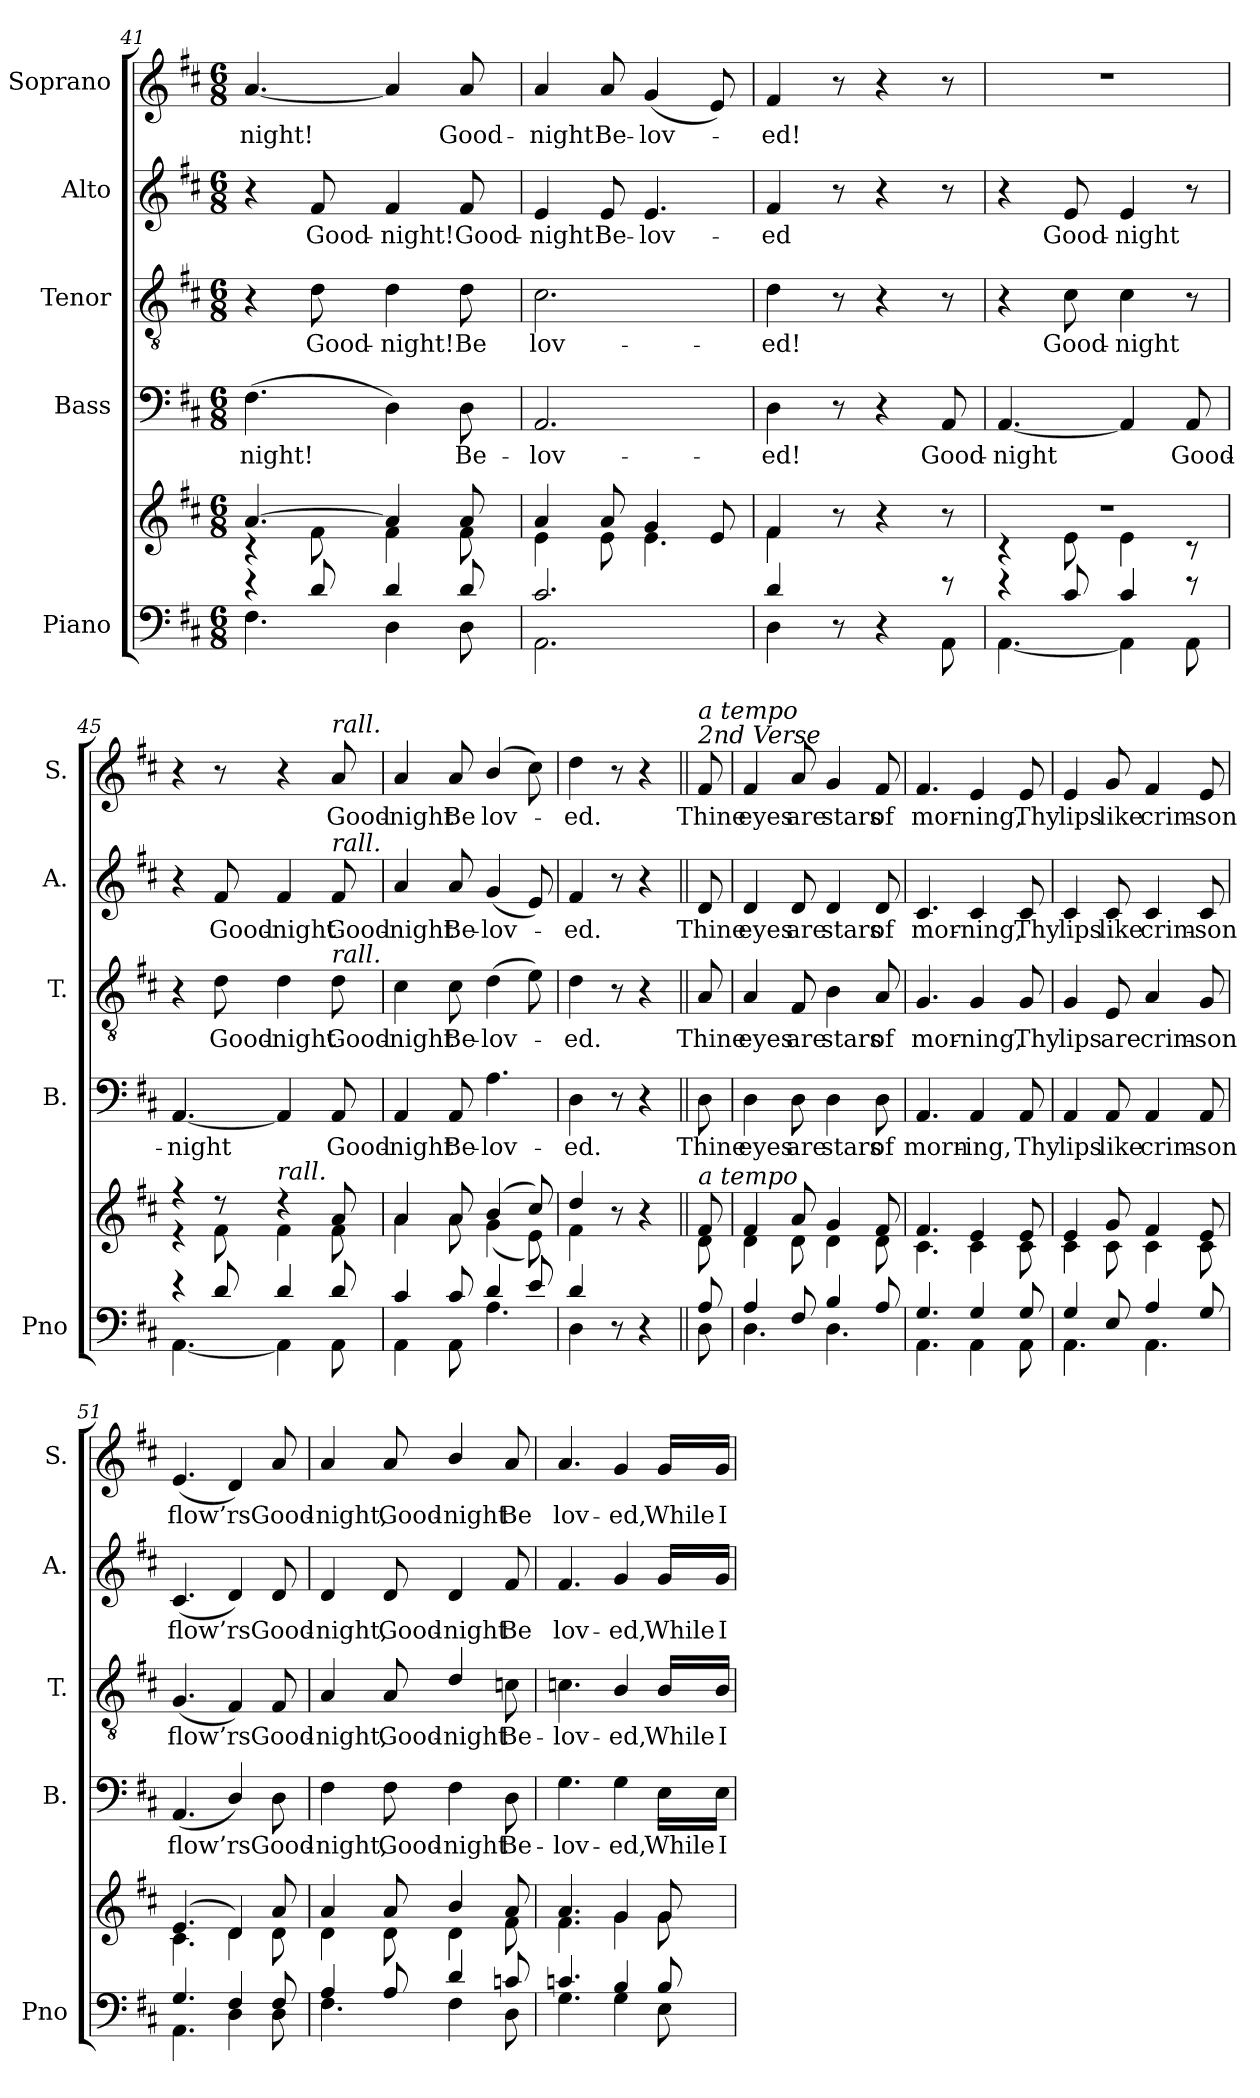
**kern	**kern	**kern	**text	**kern	**text	**kern	**text	**kern	**text
*part5	*part5	*part4	*part4	*part3	*part3	*part2	*part2	*part1	*part1
*staff6	*staff5	*staff4	*staff4	*staff3	*staff3	*staff2	*staff2	*staff1	*staff1
*I"Piano	*	*I"Bass	*	*I"Tenor	*	*I"Alto	*	*I"Soprano	*
*I'Pno	*	*I'B.	*	*I'T.	*	*I'A.	*	*I'S.	*
*clefF4	*clefG2	*clefF4	*	*clefGv2	*	*clefG2	*	*clefG2	*
*k[f#c#]	*k[f#c#]	*k[f#c#]	*	*k[f#c#]	*	*k[f#c#]	*	*k[f#c#]	*
*M6/8	*M6/8	*M6/8	*	*M6/8	*	*M6/8	*	*M6/8	*
=41	=41	=41	=41	=41	=41	=41	=41	=41	=41
*^	*^	*	*	*	*	*	*	*	*
4r	4.F#\	[4.a/	4r	(4.F#\	-night!	4r	.	4r	.	[4.a/	-night!
8d/	.	.	8f#\	.	.	8d\	Good-	8f#/	Good-	.	.
4d/	4D\	4a/]	4f#\	4D\)	.	4d\	-night!	4f#/	-night!	4a/]	.
8d/	8D\	8a/	8f#\	8D\	Be-	8d\	Be	8f#/	Good-	8a/	Good-
=42	=42	=42	=42	=42	=42	=42	=42	=42	=42	=42	=42
2.c#/	2.AA\	4a/	4e\	2.AA/	-lov-	2.c#\	lov-	4e/	-night	4a/	-night
.	.	8a/	8e\	.	.	.	.	8e/	Be-	8a/	Be-
.	.	4g/	4.e\	.	.	.	.	4.e/	-lov-	(4g/	-lov-
.	.	8e/	.	.	.	.	.	.	.	8e/)	.
=43	=43	=43	=43	=43	=43	=43	=43	=43	=43	=43	=43
4d/	4D\	4f#/	4f#\	4D\	-ed!	4d\	-ed!	4f#/	-ed	4f#/	-ed!
8r	8ryy	8r	8ryy	8r	.	8r	.	8r	.	8r	.
4r	4ryy	4r	4ryy	4r	.	4r	.	4r	.	4r	.
8r	8AA\	8r	8ryy	8AA/	Good-	8r	.	8r	.	8r	.
=44	=44	=44	=44	=44	=44	=44	=44	=44	=44	=44	=44
4r	[4.AA\	2.r	4r	[4.AA/	-night	4r	.	4r	.	2.r	.
8c#/	.	.	8e\	.	.	8c#\	Good-	8e/	Good-	.	.
4c#/	4AA\]	.	4e\	4AA/]	.	4c#\	-night	4e/	-night	.	.
8r	8AA\	.	8r	8AA/	Good-	8r	.	8r	.	.	.
=45	=45	=45	=45	=45	=45	=45	=45	=45	=45	=45	=45
4r	[4.AA\	4r	4r	[4.AA/	-night	4r	.	4r	.	4r	.
8d/	.	8r	8f#\	.	.	8d\	Good-	8f#/	Good-	8r	.
!	!	!LO:TX:i:t=rall.	!	!	!	!	!	!	!	!	!
4d/	4AA\]	4r	4f#\	4AA/]	.	4d\	-night	4f#/	-night	4r	.
!	!	!	!	!	!	!	!	!	!	!LO:TX:i:t=rall.	!
!	!	!	!	!	!	!	!	!LO:TX:i:t=rall.	!	!	!
!	!	!	!	!	!	!LO:TX:i:t=rall.	!	!	!	!	!
8d/	8AA\	8a/	8f#\	8AA/	Good-	8d\	Good-	8f#/	Good-	8a/	Good-
=46	=46	=46	=46	=46	=46	=46	=46	=46	=46	=46	=46
4c#/	4AA\	4a/	4a\	4AA/	-night	4c#\	-night	4a/	-night	4a/	-night
8c#/	8AA\	8a/	8a\	8AA/	Be-	8c#\	Be-	8a/	Be-	8a/	Be
4d/	4.A\	(4b/	(4g\	4.A\	-lov-	(4d\	-lov-	(4g/	-lov-	(4b/	lov-
8e/	.	8cc#/)	8e\)	.	.	8e\)	.	8e/)	.	8cc#\)	.
=47	=47	=47	=47	=47	=47	=47	=47	=47	=47	=47	=47
4d/	4D\	4dd/	4f#\	4D\	-ed.	4d\	-ed.	4f#/	-ed.	4dd\	-ed.
8r	4.ryy	8r	4.ryy	8r	.	8r	.	8r	.	8r	.
4r	.	4r	.	4r	.	4r	.	4r	.	4r	.
=47X2||	=47X2||	=47X2||	=47X2||	=47X2||	=47X2||	=47X2||	=47X2||	=47X2||	=47X2||	=47X2||	=47X2||
!	!	!	!	!	!	!	!	!	!	!LO:TX:i:t=2nd Verse	!
!	!	!	!	!	!	!	!	!	!	!LO:TX:i:t=a tempo	!
!	!	!LO:TX:i:t=a tempo	!	!	!	!	!	!	!	!	!
8A/	8D\	8f#/	8d\	8D\	Thine	8A/	Thine	8d/	Thine	8f#/	Thine
=48	=48	=48	=48	=48	=48	=48	=48	=48	=48	=48	=48
4A/	4.D\	4f#/	4d\	4D\	eyes	4A/	eyes	4d/	eyes	4f#/	eyes
8F#/	.	8a/	8d\	8D\	are	8F#/	are	8d/	are	8a/	are
4B/	4.D\	4g/	4d\	4D\	stars	4B\	stars	4d/	stars	4g/	stars
8A/	.	8f#/	8d\	8D\	of	8A/	of	8d/	of	8f#/	of
=49	=49	=49	=49	=49	=49	=49	=49	=49	=49	=49	=49
4.G/	4.AA\	4.f#/	4.c#\	4.AA/	morn-	4.G/	mor-	4.c#/	mor-	4.f#/	mor-
4G/	4AA\	4e/	4c#\	4AA/	-ing,	4G/	-ning,	4c#/	-ning,	4e/	-ning,
8G/	8AA\	8e/	8c#\	8AA/	Thy	8G/	Thy	8c#/	Thy	8e/	Thy
=50	=50	=50	=50	=50	=50	=50	=50	=50	=50	=50	=50
4G/	4.AA\	4e/	4c#\	4AA/	lips	4G/	lips	4c#/	lips	4e/	lips
8E/	.	8g/	8c#\	8AA/	like	8E/	are	8c#/	like	8g/	like
4A/	4.AA\	4f#/	4c#\	4AA/	crim-	4A/	crim-	4c#/	crim-	4f#/	crim-
8G/	.	8e/	8c#\	8AA/	-son	8G/	-son	8c#/	-son	8e/	-son
=51	=51	=51	=51	=51	=51	=51	=51	=51	=51	=51	=51
4.G/	4.AA\	(4.e/	4.c#\	(<4.AA/	flow’rs	(4.G/	flow’rs	(4.c#/	flow’rs	(4.e/	flow’rs
4F#/	4D\	4d/)	4d\	4D/)	.	4F#/)	.	4d/)	.	4d/)	.
8F#/	8D\	8a/	8d\	8D\	Good-	8F#/	Good-	8d/	Good-	8a/	Good-
=52	=52	=52	=52	=52	=52	=52	=52	=52	=52	=52	=52
4A/	4.F#\	4a/	4d\	4F#\	-night,	4A/	-night,	4d/	-night,	4a/	night,
8A/	.	8a/	8d\	8F#\	Good-	8A/	Good-	8d/	Good-	8a/	Good-
4d/	4F#\	4b/	4d\	4F#\	-night	4d/	-night	4d/	-night	4b/	-night
8cn/	8D\	8a/	8f#\	8D\	Be-	8cn\	Be-	8f#/	Be	8a/	Be
=53	=53	=53	=53	=53	=53	=53	=53	=53	=53	=53	=53
4.cn/	4.G\	4.a/	4.f#\	4.G\	-lov-	4.cn\	-lov-	4.f#/	lov-	4.a/	lov-
4B/	4G\	4g/	4g\	4G\	-ed,	4B/	-ed,	4g/	-ed,	4g/	-ed,
8B/	8E\	8g/	8g\	16E\LL	While	16B/LL	While	16g/LL	While	16g/LL	While
.	.	.	.	16E\JJ	I	16B/JJ	I	16g/JJ	I	16g/JJ	I
*v	*v	*	*	*	*	*	*	*	*	*	*
*	*v	*v	*	*	*	*	*	*	*	*
=	=	=	=	=	=	=	=	=	=
*-	*-	*-	*-	*-	*-	*-	*-	*-	*-
